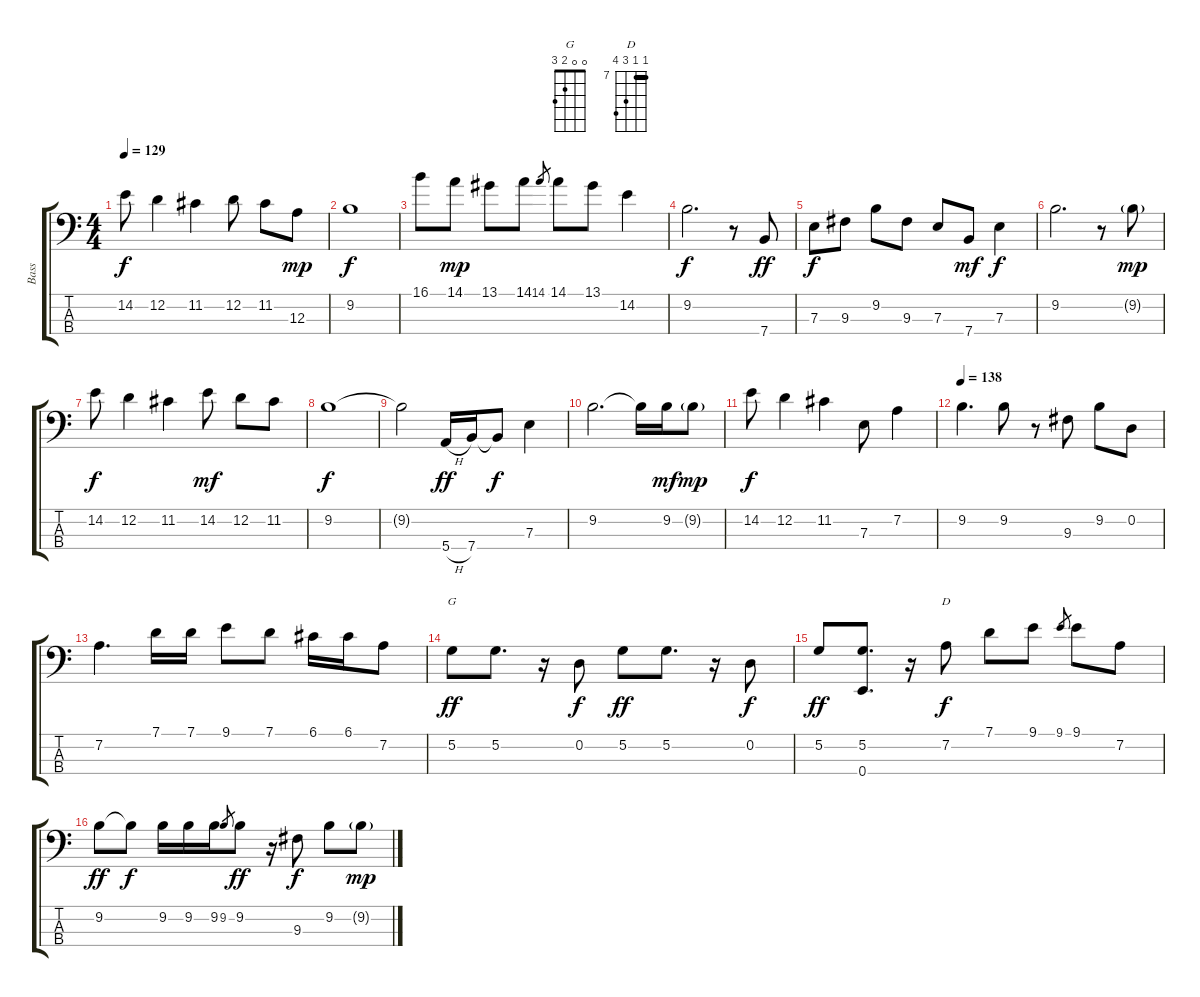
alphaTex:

\track ("Bass" "Bass") {instrument electricbassfinger}
\staff {score tabs}
\tuning (G2 D2 A1 E1) {hide}
\chord ("G" 0 0 2 3)
\chord ("D" 7 7 9 10) {firstfret 7 barre 7}
\ts (4 4)
\tempo 129
\clef f4
\ks c
14.2.8{dy f} 12.2.4 11.2.4 12.2.8 11.2.8 12.3.8{dy mp} |
9.2.1{dy f} |
16.1.8 14.1.8{dy mp} 13.1.8 14.1.8 14.1.8{gr} 14.1.8 13.1.8 14.2.4 |
9.2.2{d dy f} r.8 7.4.8{dy ff} |
7.3.8{dy f} 9.3.8 9.2.8 9.3.8 7.3.8 7.4.8{dy mf} 7.3.4{dy f} |
9.2.2{d} r.8 9.2{g}.8{dy mp} |
14.2.8{dy f} 12.2.4 11.2.4 14.2.8{dy mf} 12.2.8 11.2.8 |
9.2.1{dy f} |
9.2{t}.2 5.4{h}.16{dy ff} 7.4.16 7.4{t}.8{dy f} 7.3.4 |
9.2.2{d} 9.2{t}.16 9.2.16{dy mf} 9.2{g}.8{dy mp} |
14.2.8{dy f} 12.2.4 11.2.4 7.3.8 7.2.4 |
\tempo 138
9.2.4{d} 9.2.8 r.8 9.3.8 9.2.8 0.2.8 |
7.2.4{d} 7.1.16 7.1.16 9.1.8 7.1.8 6.1.16 6.1.16 7.2.8 |
5.2.8{ch "G" dy ff} 5.2.8{d} r.16 0.2.8{dy f} 5.2.8{dy ff} 5.2.8{d} r.16 0.2.8{dy f} |
5.2.8{dy ff} (5.2 0.4).8{d} r.16 7.2.8{ch "D" dy f} 7.1.8 9.1.8 9.1.8{gr} 9.1.8 7.2.8 |
9.2.8{dy ff} 9.2{t}.8{dy f} 9.2.16 9.2.16 9.2.16 9.2.8{gr} 9.2.8{dy ff} r.16 9.3.8{dy f} 9.2.8 9.2{g}.8{dy mp}
